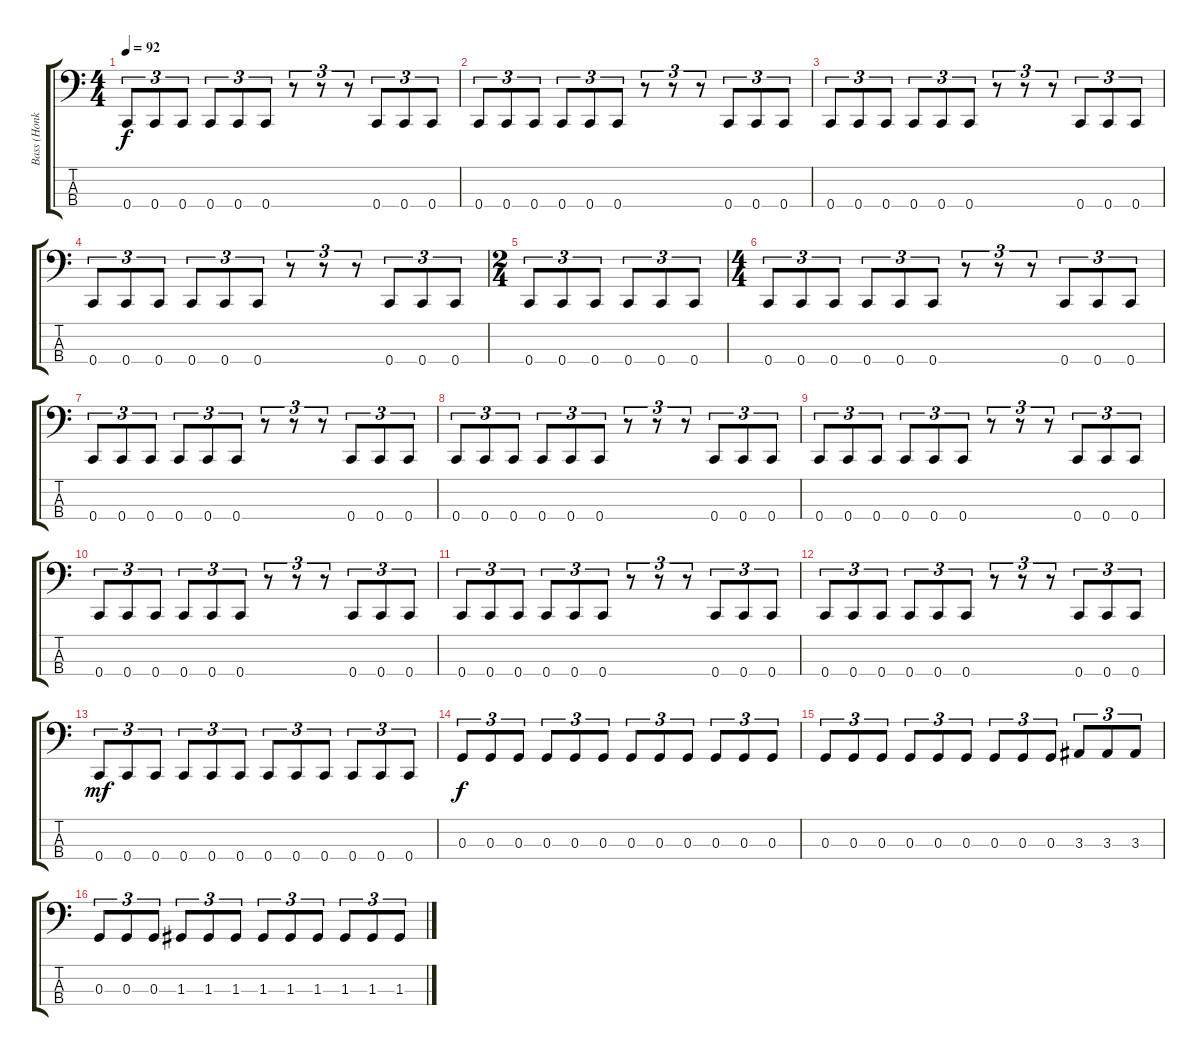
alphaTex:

\track ("Bass (Honkonen)" "Bass (Honk") {instrument electricbasspick}
\staff {score tabs}
\tuning (F2 C2 G1 C1) {hide}
\ts (4 4)
\tempo 92
\clef f4
\ks c
0.4.8{tu (3 2) dy f} 0.4.8{tu (3 2)} 0.4.8{tu (3 2)} 0.4.8{tu (3 2)} 0.4.8{tu (3 2)} 0.4.8{tu (3 2)} r.8{tu (3 2)} r.8{tu (3 2)} r.8{tu (3 2)} 0.4.8{tu (3 2)} 0.4.8{tu (3 2)} 0.4.8{tu (3 2)} |
0.4.8{tu (3 2)} 0.4.8{tu (3 2)} 0.4.8{tu (3 2)} 0.4.8{tu (3 2)} 0.4.8{tu (3 2)} 0.4.8{tu (3 2)} r.8{tu (3 2)} r.8{tu (3 2)} r.8{tu (3 2)} 0.4.8{tu (3 2)} 0.4.8{tu (3 2)} 0.4.8{tu (3 2)} |
0.4.8{tu (3 2)} 0.4.8{tu (3 2)} 0.4.8{tu (3 2)} 0.4.8{tu (3 2)} 0.4.8{tu (3 2)} 0.4.8{tu (3 2)} r.8{tu (3 2)} r.8{tu (3 2)} r.8{tu (3 2)} 0.4.8{tu (3 2)} 0.4.8{tu (3 2)} 0.4.8{tu (3 2)} |
0.4.8{tu (3 2)} 0.4.8{tu (3 2)} 0.4.8{tu (3 2)} 0.4.8{tu (3 2)} 0.4.8{tu (3 2)} 0.4.8{tu (3 2)} r.8{tu (3 2)} r.8{tu (3 2)} r.8{tu (3 2)} 0.4.8{tu (3 2)} 0.4.8{tu (3 2)} 0.4.8{tu (3 2)} |
\ts (2 4)
0.4.8{tu (3 2)} 0.4.8{tu (3 2)} 0.4.8{tu (3 2)} 0.4.8{tu (3 2)} 0.4.8{tu (3 2)} 0.4.8{tu (3 2)} |
\ts (4 4)
0.4.8{tu (3 2)} 0.4.8{tu (3 2)} 0.4.8{tu (3 2)} 0.4.8{tu (3 2)} 0.4.8{tu (3 2)} 0.4.8{tu (3 2)} r.8{tu (3 2)} r.8{tu (3 2)} r.8{tu (3 2)} 0.4.8{tu (3 2)} 0.4.8{tu (3 2)} 0.4.8{tu (3 2)} |
0.4.8{tu (3 2)} 0.4.8{tu (3 2)} 0.4.8{tu (3 2)} 0.4.8{tu (3 2)} 0.4.8{tu (3 2)} 0.4.8{tu (3 2)} r.8{tu (3 2)} r.8{tu (3 2)} r.8{tu (3 2)} 0.4.8{tu (3 2)} 0.4.8{tu (3 2)} 0.4.8{tu (3 2)} |
0.4.8{tu (3 2)} 0.4.8{tu (3 2)} 0.4.8{tu (3 2)} 0.4.8{tu (3 2)} 0.4.8{tu (3 2)} 0.4.8{tu (3 2)} r.8{tu (3 2)} r.8{tu (3 2)} r.8{tu (3 2)} 0.4.8{tu (3 2)} 0.4.8{tu (3 2)} 0.4.8{tu (3 2)} |
0.4.8{tu (3 2)} 0.4.8{tu (3 2)} 0.4.8{tu (3 2)} 0.4.8{tu (3 2)} 0.4.8{tu (3 2)} 0.4.8{tu (3 2)} r.8{tu (3 2)} r.8{tu (3 2)} r.8{tu (3 2)} 0.4.8{tu (3 2)} 0.4.8{tu (3 2)} 0.4.8{tu (3 2)} |
0.4.8{tu (3 2)} 0.4.8{tu (3 2)} 0.4.8{tu (3 2)} 0.4.8{tu (3 2)} 0.4.8{tu (3 2)} 0.4.8{tu (3 2)} r.8{tu (3 2)} r.8{tu (3 2)} r.8{tu (3 2)} 0.4.8{tu (3 2)} 0.4.8{tu (3 2)} 0.4.8{tu (3 2)} |
0.4.8{tu (3 2)} 0.4.8{tu (3 2)} 0.4.8{tu (3 2)} 0.4.8{tu (3 2)} 0.4.8{tu (3 2)} 0.4.8{tu (3 2)} r.8{tu (3 2)} r.8{tu (3 2)} r.8{tu (3 2)} 0.4.8{tu (3 2)} 0.4.8{tu (3 2)} 0.4.8{tu (3 2)} |
0.4.8{tu (3 2)} 0.4.8{tu (3 2)} 0.4.8{tu (3 2)} 0.4.8{tu (3 2)} 0.4.8{tu (3 2)} 0.4.8{tu (3 2)} r.8{tu (3 2)} r.8{tu (3 2)} r.8{tu (3 2)} 0.4.8{tu (3 2)} 0.4.8{tu (3 2)} 0.4.8{tu (3 2)} |
0.4.8{tu (3 2) dy mf} 0.4.8{tu (3 2)} 0.4.8{tu (3 2)} 0.4.8{tu (3 2)} 0.4.8{tu (3 2)} 0.4.8{tu (3 2)} 0.4.8{tu (3 2)} 0.4.8{tu (3 2)} 0.4.8{tu (3 2)} 0.4.8{tu (3 2)} 0.4.8{tu (3 2)} 0.4.8{tu (3 2)} |
0.3.8{tu (3 2) dy f} 0.3.8{tu (3 2)} 0.3.8{tu (3 2)} 0.3.8{tu (3 2)} 0.3.8{tu (3 2)} 0.3.8{tu (3 2)} 0.3.8{tu (3 2)} 0.3.8{tu (3 2)} 0.3.8{tu (3 2)} 0.3.8{tu (3 2)} 0.3.8{tu (3 2)} 0.3.8{tu (3 2)} |
0.3.8{tu (3 2)} 0.3.8{tu (3 2)} 0.3.8{tu (3 2)} 0.3.8{tu (3 2)} 0.3.8{tu (3 2)} 0.3.8{tu (3 2)} 0.3.8{tu (3 2)} 0.3.8{tu (3 2)} 0.3.8{tu (3 2)} 3.3.8{tu (3 2)} 3.3.8{tu (3 2)} 3.3.8{tu (3 2)} |
0.3.8{tu (3 2)} 0.3.8{tu (3 2)} 0.3.8{tu (3 2)} 1.3.8{tu (3 2)} 1.3.8{tu (3 2)} 1.3.8{tu (3 2)} 1.3.8{tu (3 2)} 1.3.8{tu (3 2)} 1.3.8{tu (3 2)} 1.3.8{tu (3 2)} 1.3.8{tu (3 2)} 1.3.8{tu (3 2)}
